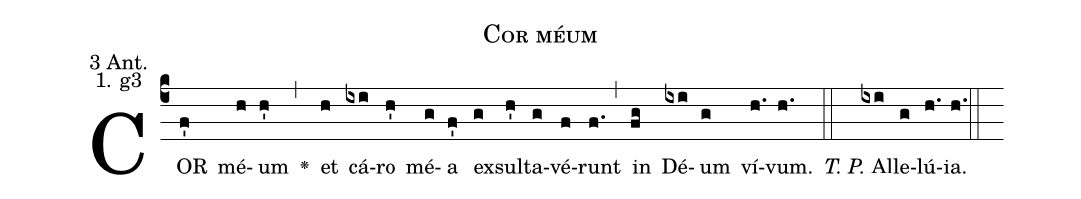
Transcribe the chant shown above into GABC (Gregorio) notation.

name: Cor méum;
office-part: 3 Antiphon;
mode: 1g3;
annotation: 3 Ant.;
annotation: 1. g3;
def-m1:}{\greseteolcustos{manual}{;
def-m2:\ifx\breakbeforeEuouae\undefined\else;
def-m3:\fi}\ifx\noeuouae\undefined\def\noeuouae{F}\fi\if\noeuouae F{;
def-m4:}\fi;
%%
% The syntax in this part is called gabc. Please refer to http://home.gna.org/gregorio/gabc/#basis

(c4)COR(f') mé(h)um(h') <v>\greheightstar</v>(,)
et(h) cá(ixi)ro(h') mé(g)a(f') ex(g)sul(h')ta(g)vé(f)runt(f.) (,)
in(fg) Dé(ixi)um(g) ví(h.)vum.(h.) (::)
<i>T.~P.</i> Al(ixi)le(g)lú(h.[em1])ia.(h.) (::[em2]z[em3])

E(h) u(h) o(g) u(f) a(g) e.(g.) (::[em4])
